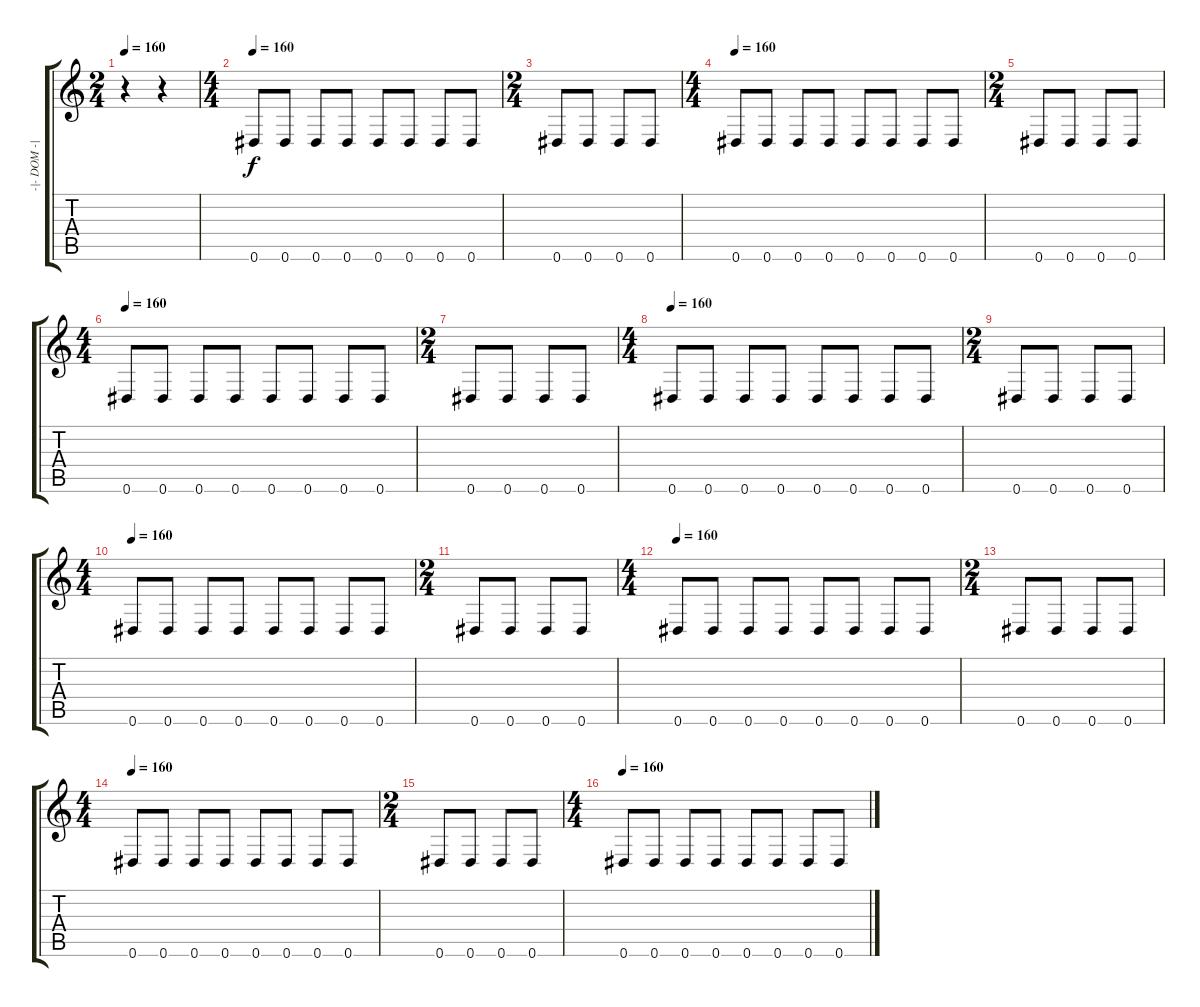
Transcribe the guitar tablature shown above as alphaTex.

\track ("-|- DOM -|-" "-|- DOM -|") {instrument overdrivenguitar}
\staff {score tabs}
\tuning (Eb4 Bb3 Gb3 Db3 Ab2 Eb2) {hide}
\ts (2 4)
\tempo 160
\clef g2
\ks c
r.4{dy f} r.4 |
\ts (4 4)
\tempo 160
0.6.8 0.6.8 0.6.8 0.6.8 0.6.8 0.6.8 0.6.8 0.6.8 |
\ts (2 4)
0.6.8 0.6.8 0.6.8 0.6.8 |
\ts (4 4)
\tempo 160
0.6.8 0.6.8 0.6.8 0.6.8 0.6.8 0.6.8 0.6.8 0.6.8 |
\ts (2 4)
0.6.8 0.6.8 0.6.8 0.6.8 |
\ts (4 4)
\tempo 160
0.6.8 0.6.8 0.6.8 0.6.8 0.6.8 0.6.8 0.6.8 0.6.8 |
\ts (2 4)
0.6.8 0.6.8 0.6.8 0.6.8 |
\ts (4 4)
\tempo 160
0.6.8 0.6.8 0.6.8 0.6.8 0.6.8 0.6.8 0.6.8 0.6.8 |
\ts (2 4)
0.6.8 0.6.8 0.6.8 0.6.8 |
\ts (4 4)
\tempo 160
0.6.8 0.6.8 0.6.8 0.6.8 0.6.8 0.6.8 0.6.8 0.6.8 |
\ts (2 4)
0.6.8 0.6.8 0.6.8 0.6.8 |
\ts (4 4)
\tempo 160
0.6.8 0.6.8 0.6.8 0.6.8 0.6.8 0.6.8 0.6.8 0.6.8 |
\ts (2 4)
0.6.8 0.6.8 0.6.8 0.6.8 |
\ts (4 4)
\tempo 160
0.6.8 0.6.8 0.6.8 0.6.8 0.6.8 0.6.8 0.6.8 0.6.8 |
\ts (2 4)
0.6.8 0.6.8 0.6.8 0.6.8 |
\ts (4 4)
\tempo 160
0.6.8 0.6.8 0.6.8 0.6.8 0.6.8 0.6.8 0.6.8 0.6.8
